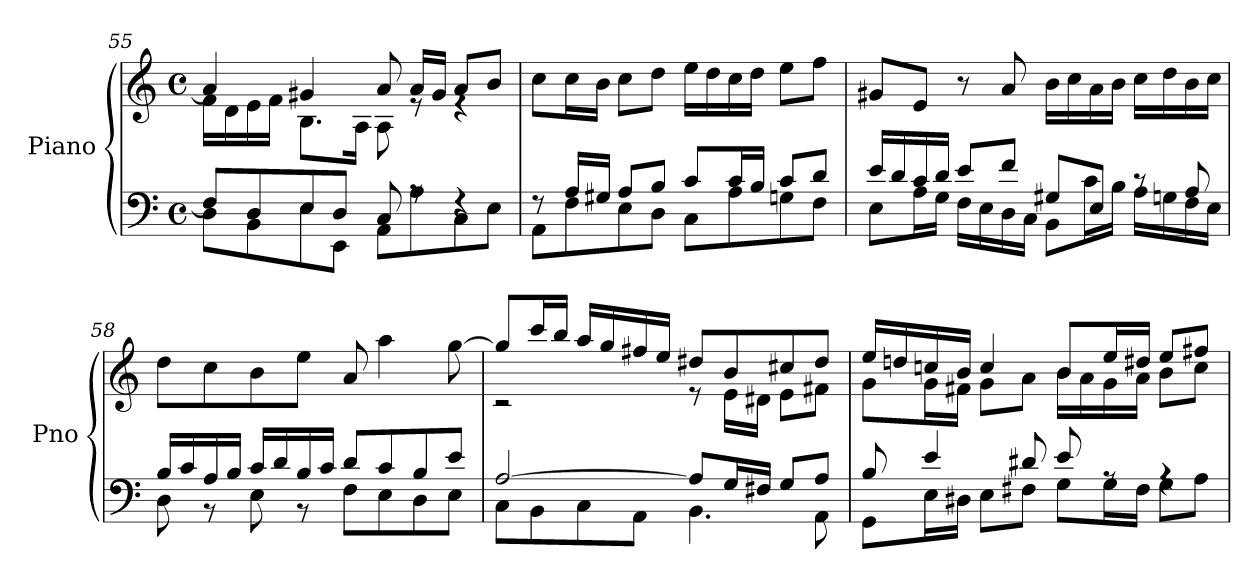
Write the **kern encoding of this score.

**kern	**kern
*part1	*part1
*staff2	*staff1
*I"Piano	*
*I'Pno	*
*clefF4	*clefG2
*k[]	*k[]
*M4/4	*M4/4
*met(c)	*met(c)
=55	=55
*^	*^
8F/L]	8D\L	4a/]	16f\LL
.	.	.	16d\
8D/	8BB\	.	16e\
.	.	.	16f\JJ
8E/	8E\	4g#X/	8.B\L
8D/J	8EE\J	.	.
.	.	.	16A\Jk
8C/	8AA\L	8a/	8A\
8rA	8A\	16a/LL	8re
.	.	16g#/JJ	.
4rF	8C\	8a/L	4re
.	8E\J	8b/J	.
*	*	*v	*v
!!LO:LB:g=z
=56	=56	=56
8rF	8AA\L	8cc\L
16A/LL	8F\	16cc\L
16G#X/JJ	.	16b\JJ
8A/L	8E\	8cc\L
8B/J	8D\J	8dd\J
8c/L	8C\L	16ee\LL
.	.	16dd\
16c/L	8A\	16cc\
16B/JJ	.	16dd\JJ
8c/L	8Gn\	8ee\L
8d/J	8F\J	8ff\J
=57	=57	=57
16e/LL	8E\L	8g#X/L
16d/	.	.
16c/	16A\L	8e/J
16d/JJ	16G\JJ	.
8e/L	16F\LL	8r
.	16E\	.
8f/J	16D\	8a/
.	16C\JJ	.
8G#X/L	8BB\L	16b\LL
.	.	16cc\
8E/J	16c\L	16a\
.	16B\JJ	16b\JJ
8rc	16A\LL	16cc\LL
.	16Gn\	16dd\
8A/	16F\	16b\
.	16E\JJ	16cc\JJ
=58	=58	=58
16B/LL	8D\	8dd\L
16c/	.	.
16A/	8r	8cc\
16B/JJ	.	.
16c/LL	8E\	8b\
16d/	.	.
16B/	8r	8ee\J
16c/JJ	.	.
8d/L	8F\L	8a/
8c/	8E\	4aa\
8B/	8D\	.
8e/J	8E\J	[8gg\
!!LO:LB:g=z
=59	=59	=59
*	*	*^
[2A/	8C\L	8gg/L]	2r
.	8BB\	16ccc/L	.
.	.	16bb/JJ	.
.	8C\	16aa/LL	.
.	.	16gg/	.
.	8AA\J	16ff#X/	.
.	.	16ee/JJ	.
8A/L]	4.BB\	8dd#X/L	8re
16G/L	.	8b/	16e\LL
16F#X/JJ	.	.	16d#X\JJ
8G/L	.	8cc#X/	8e\L
8A/J	8AA\	8dd#/J	8f#X\J
=60	=60	=60	=60
8B/	8GG\L	16ee/LL	8g\L
.	.	16ddn/	.
4e/	16E\L	16ccn/	16g\L
.	16D#X\JJ	16b/JJ	16f#X\JJ
.	8E\L	4cc/	8g\L
8d#X/	8F#X\J	.	8a\J
8e/	8G\L	8b/L	16b\LL
.	.	.	16a\
8rA	16G\L	16ee/L	16g\
.	16F#\JJ	16dd#X/JJ	16a\JJ
4rA	8G\L	8ee/L	8b\L
.	8A\J	8ff#X/J	8cc\J
*v	*v	*	*
*	*v	*v
=	=
*-	*-
